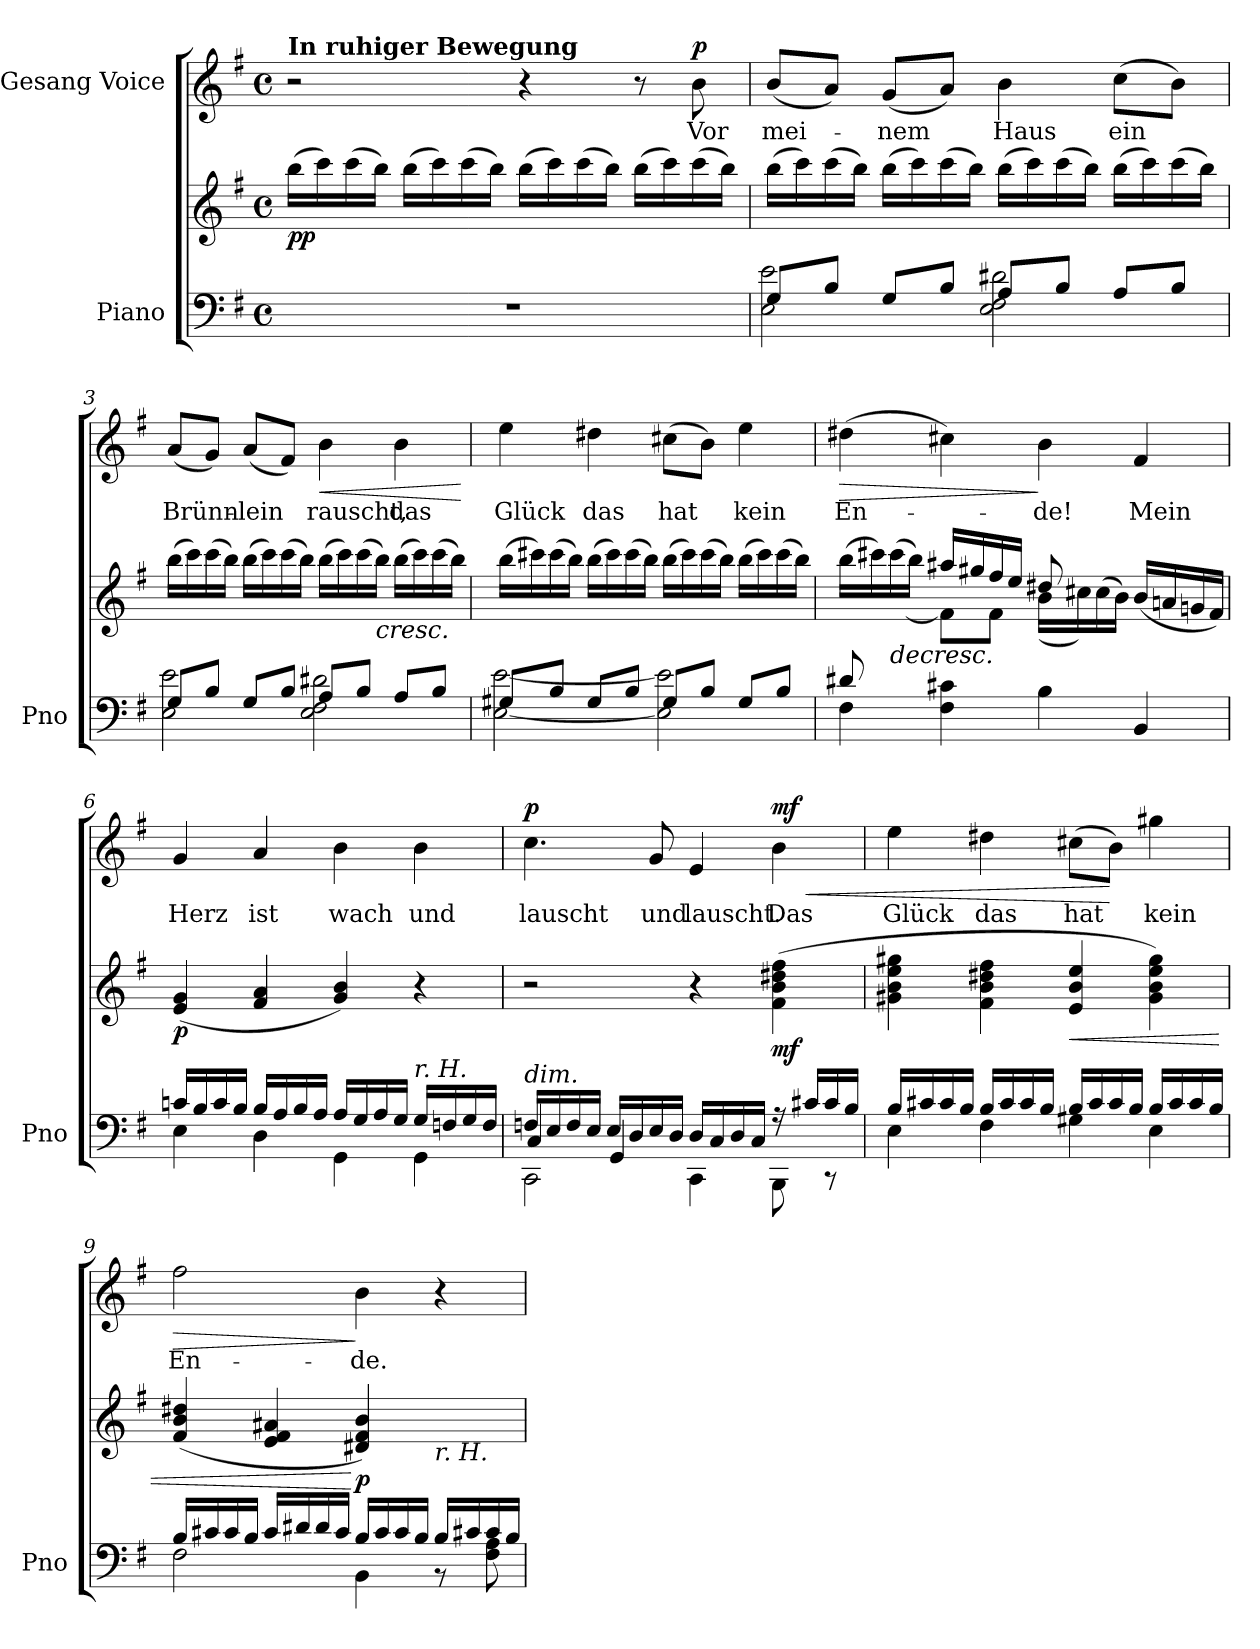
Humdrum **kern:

**kern	**kern	**dynam	**kern	**text	**dynam
*part2	*part2	*part2	*part1	*part1	*part1
*staff3	*staff2	*staff2/3	*staff1	*staff1	*staff1
*I"Piano	*	*	*I"Gesang Voice	*	*
*I'Pno	*	*	*	*	*
*clefF4	*clefG2	*	*clefG2	*	*
*k[f#]	*k[f#]	*	*k[f#]	*	*
*M4/4	*M4/4	*	*M4/4	*	*
*met(c)	*met(c)	*	*met(c)	*	*
=1	=1	=1	=1	=1	=1
!	!	!	!LO:TX:a:B:t=In ruhiger Bewegung	!	!
!	!	!LO:DY:b	!	!	!
1r	(>16bb\LL	pp	2r	.	.
.	16ccc\)	.	.	.	.
.	(>16ccc\	.	.	.	.
.	16bb\JJ)	.	.	.	.
.	(>16bb\LL	.	.	.	.
.	16ccc\)	.	.	.	.
.	(>16ccc\	.	.	.	.
.	16bb\JJ)	.	.	.	.
.	(>16bb\LL	.	4r	.	.
.	16ccc\)	.	.	.	.
.	(>16ccc\	.	.	.	.
.	16bb\JJ)	.	.	.	.
.	(>16bb\LL	.	8r	.	.
.	16ccc\)	.	.	.	.
!	!	!	!	!LO:LY:b	!LO:DY:a
.	(>16ccc\	.	8b\	Vor	p
.	16bb\JJ)	.	.	.	.
=2	=2	=2	=2	=2	=2
*^	*	*	*	*	*
!	!	!	!	!	!LO:LY:b	!
8G/L	2E\ 2e\	(>16bb\LL	.	(<8b/L	mei-	.
.	.	16ccc\)	.	.	.	.
8B/J	.	(>16ccc\	.	8a/J)	.	.
.	.	16bb\JJ)	.	.	.	.
!	!	!	!	!	!LO:LY:b	!
8G/L	.	(>16bb\LL	.	(<8g/L	-nem	.
.	.	16ccc\)	.	.	.	.
8B/J	.	(>16ccc\	.	8a/J)	.	.
.	.	16bb\JJ)	.	.	.	.
!	!	!	!	!	!LO:LY:b	!
8A/L	2E\ 2F#\ 2d#X\	(>16bb\LL	.	4b\	Haus	.
.	.	16ccc\)	.	.	.	.
8B/J	.	(>16ccc\	.	.	.	.
.	.	16bb\JJ)	.	.	.	.
!	!	!	!	!	!LO:LY:b	!
8A/L	.	(>16bb\LL	.	(>8cc\L	ein	.
.	.	16ccc\)	.	.	.	.
8B/J	.	(>16ccc\	.	8b\J)	.	.
.	.	16bb\JJ)	.	.	.	.
!!LO:LB:g=z
=3	=3	=3	=3	=3	=3	=3
!	!	!	!	!	!LO:LY:b	!
8G/L	2E\ 2e\	(>16bb\LL	.	(<8a/L	Brünn-	.
.	.	16ccc\)	.	.	.	.
8B/J	.	(>16ccc\	.	8g/J)	.	.
.	.	16bb\JJ)	.	.	.	.
!	!	!	!	!	!LO:LY:b	!
8G/L	.	(>16bb\LL	.	(<8a/L	-lein	.
.	.	16ccc\)	.	.	.	.
8B/J	.	(>16ccc\	.	8f#/J)	.	.
.	.	16bb\JJ)	.	.	.	.
!	!	!	!	!	!LO:LY:b	!LO:HP:b
8A/L	2E\ 2F#\ 2d#X\	(>16bb\LL	.	4b\	rauscht,	<
.	.	16ccc\)	.	.	.	.
8B/J	.	(>16ccc\	.	.	.	.
!	!	!	!LO:HP:b	!	!	!
.	.	16bb\JJ)	<	.	.	.
!	!	!	!	!	!LO:LY:b	!
8A/L	.	(>16bb\LL	.	4b\	das	.
.	.	16ccc\)	.	.	.	.
8B/J	.	(>16ccc\	.	.	.	.
.	.	16bb\JJ)	.	.	.	.
*v	*v	*	*	*	*	*
.	.	.	.	.	[
=4	=4	=4	=4	=4	=4
*^	*	*	*	*	*
!	!	!	!	!	!LO:LY:b	!
8G#X/L	[2E\ [2e\	(>16bb\LL	.	4ee\	Glück	.
.	.	16ccc#X\)	.	.	.	.
8B/J	.	(>16ccc#\	.	.	.	.
.	.	16bb\JJ)	.	.	.	.
!	!	!	!	!	!LO:LY:b	!
8G#/L	.	(>16bb\LL	.	4dd#X\	das	.
.	.	16ccc#\)	.	.	.	.
8B/J	.	(>16ccc#\	.	.	.	.
.	.	16bb\JJ)	.	.	.	.
!	!	!	!	!	!LO:LY:b	!
8G#/L	2E\] 2e\]	(>16bb\LL	.	(>8cc#X\L	hat	.
.	.	16ccc#\)	.	.	.	.
8B/J	.	(>16ccc#\	.	8b\J)	.	.
.	.	16bb\JJ)	.	.	.	.
!	!	!	!	!	!LO:LY:b	!
8G#/L	.	(>16bb\LL	.	4ee\	kein	.
.	.	16ccc#\)	.	.	.	.
8B/J	.	(>16ccc#\	.	.	.	.
.	.	16bb\JJ)	.	.	.	.
=5	=5	=5	=5	=5	=5	=5
*	*	*^	*	*	*	*
!	!	!	!	!	!	!LO:LY:b	!LO:HP:b
8d#X/L	4F#\	(>16bb\LL	8ryy	.	(>4dd#X\	En-	>
.	.	16ccc#X\)	.	.	.	.	.
!	!	!	!	!LO:HP:b	!	!	!
2..ryy	.	(>16ccc#\	[8f#\J	>	.	.	.
.	.	16bb\JJ)	.	.	.	.	.
.	4F#\ 4c#X\	16aa#X/LL	8f#\L]	.	4cc#X\)	.	.
.	.	16gg#X/	.	.	.	.	.
.	.	16ff#/	8f#\J	.	.	.	.
.	.	16ee/JJ	.	.	.	.	.
!	!	!	!	!	!	!LO:LY:b	!
.	4B\	8dd#X/	(<16b\LL	.	4b\	-de!	]
.	.	.	16cc#X\)	.	.	.	.
.	.	8ryy	(<16cc#\	.	.	.	.
.	.	.	16b\JJ)	.	.	.	.
!	!	!	!	!	!	!LO:LY:b	!
.	4BB/	4ryy	(<16b/LL	[	4f#/	Mein	.
.	.	.	16an/	.	.	.	.
.	.	.	16gn/	.	.	.	.
.	.	.	16f#/JJ)	.	.	.	.
!!LO:LB:g=z
=6	=6	=6	=6	=6	=6	=6	=6
!	!	!	!	!LO:DY:b	!	!LO:LY:b	!
*	*	*v	*v	*	*	*	*
16cn/LL	4E\	(>4e/ 4g/	p	4g/	Herz	.
16B/	.	.	.	.	.	.
16c/	.	.	.	.	.	.
16B/JJ	.	.	.	.	.	.
!	!	!	!	!	!LO:LY:b	!
16B/LL	4D\	4f#/ 4a/	.	4a/	ist	.
16A/	.	.	.	.	.	.
16B/	.	.	.	.	.	.
16A/JJ	.	.	.	.	.	.
!	!	!	!	!	!LO:LY:b	!
16A/LL	4GG\	4g/ 4b/)	.	4b\	wach	.
16G/	.	.	.	.	.	.
16A/	.	.	.	.	.	.
16G/JJ	.	.	.	.	.	.
!LO:TX:a:i:t=r. H.	!	!	!	!	!	!
!	!	!	!	!	!LO:LY:b	!
16G/LL	4GG\	4r	.	4b\	und	.
16Fn/	.	.	.	.	.	.
16G/	.	.	.	.	.	.
16F/JJ	.	.	.	.	.	.
=7	=7	=7	=7	=7	=7	=7
*	*^	*	*	*	*	*
!LO:TX:a:i:t=dim.	!	!	!	!	!	!	!
!	!	!	!	!	!	!LO:LY:b	!LO:DY:a
16Fn/LL	2CC\	4C/	2r	.	4.cc\	lauscht	p
16E/	.	.	.	.	.	.	.
16F/	.	.	.	.	.	.	.
16E/JJ	.	.	.	.	.	.	.
16E/LL	.	4GG/	.	.	.	.	.
16D/	.	.	.	.	.	.	.
!	!	!	!	!	!	!LO:LY:b	!
16E/	.	.	.	.	8g/	und	.
16D/JJ	.	.	.	.	.	.	.
!	!	!	!	!	!	!LO:LY:b	!
16D/LL	4CC\	2ryy	4r	.	4e/	lauscht.	.
16C/	.	.	.	.	.	.	.
16D/	.	.	.	.	.	.	.
16C/JJ	.	.	.	.	.	.	.
!	!	!	!	!LO:DY:b	!	!LO:LY:b	!LO:HP:b
!	!	!	!	!	!	!	!LO:DY:n=1:a
16r	8BBB\	.	(>4f#\ 4b\ 4dd#X\ 4ff#\	mf	4b\	Das	< mf
16c#X/LL	.	.	.	.	.	.	.
16c#/	8r	.	.	.	.	.	.
16B/JJ	.	.	.	.	.	.	.
*	*v	*v	*	*	*	*	*
=8	=8	=8	=8	=8	=8	=8
!	!	!	!	!	!LO:LY:b	!
16B/LL	4E\	4g#X\ 4b\ 4ee\ 4gg#X\	.	4ee\	Glück	.
16c#X/	.	.	.	.	.	.
16c#/	.	.	.	.	.	.
16B/JJ	.	.	.	.	.	.
!	!	!	!	!	!LO:LY:b	!
16B/LL	4F#\	4f#\ 4b\ 4dd#X\ 4ff#\	.	4dd#X\	das	.
16c#/	.	.	.	.	.	.
16c#/	.	.	.	.	.	.
16B/JJ	.	.	.	.	.	.
!	!	!	!LO:HP:b	!	!LO:LY:b	!
16B/LL	4G#X\	4e/ 4b/ 4ee/	<	(>8cc#X\L	hat	.
16c#/	.	.	.	.	.	.
16c#/	.	.	.	8b\J)	.	[
16B/JJ	.	.	.	.	.	.
!	!	!	!	!	!LO:LY:b	!
16B/LL	4E\	4g#\ 4b\ 4ee\ 4gg#\)	.	4gg#X\	kein	.
16c#/	.	.	.	.	.	.
16c#/	.	.	.	.	.	.
16B/JJ	.	.	.	.	.	.
*v	*v	*	*	*	*	*
.	.	]	.	.	.
!!LO:LB:g=z
=9	=9	=9	=9	=9	=9
*^	*	*	*	*	*
*	*^	*	*	*	*	*
!	!	!	!	!	!	!LO:LY:b	!LO:HP:b
2.ryy	16B/LL	2F#\	(>4f#/ 4b/ 4dd#X/	.	2ff#\	En-	>
.	16c#X/	.	.	.	.	.	.
.	16c#/	.	.	.	.	.	.
.	16B/JJ	.	.	.	.	.	.
.	16c#/LL	.	4e/ 4f#/ 4a#X/	.	.	.	.
.	16d#X/	.	.	.	.	.	.
.	16d#/	.	.	.	.	.	.
.	16c#/JJ	.	.	.	.	.	.
!	!	!	!	!LO:DY:n=1:b	!	!LO:LY:b	!
.	16B/LL	4BB\	4d#X/ 4f#/ 4b/)	[ p	4b\	-de.	]
.	16c#/	.	.	.	.	.	.
.	16c#/	.	.	.	.	.	.
.	16B/JJ	.	.	.	.	.	.
!	!	!	!LO:TX:b:i:t=r. H.	!	!	!	!
16B/LL	4rEEyy	8r	4ryy	.	4r	.	.
16c#X/	.	.	.	.	.	.	.
16c#/	.	8F#\ 8A\	.	.	.	.	.
16B/JJ	.	.	.	.	.	.	.
*v	*v	*v	*	*	*	*	*
=	=	=	=	=	=
*-	*-	*-	*-	*-	*-
